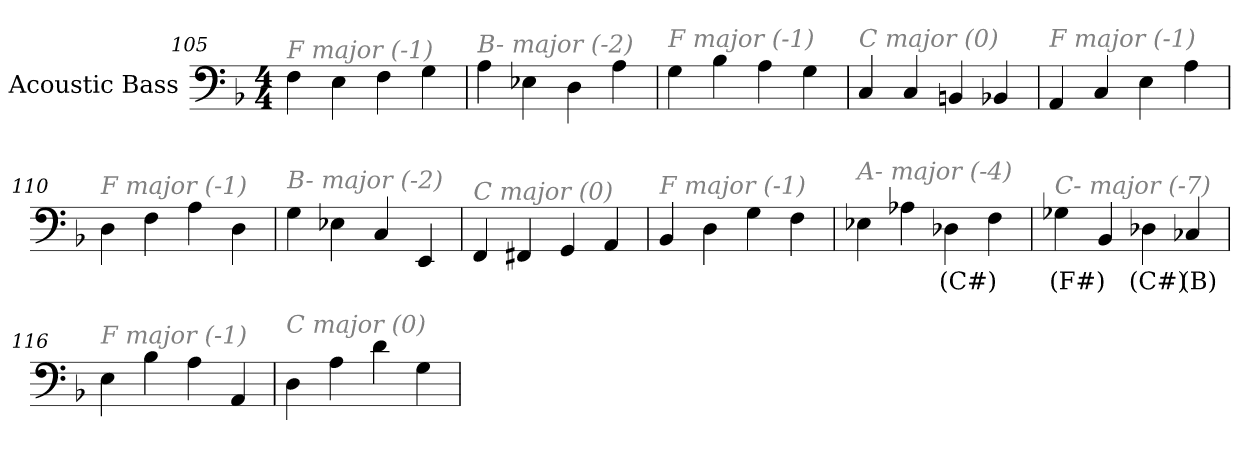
**kern	**text
*part1	*part1
*staff1	*staff1
*I"Acoustic Bass	*
*clefF4	*
*ITrd7c12	*
*k[b-]	*
*F:	*
*M4/4	*
=105	=105
!LO:TX:i:color=#808080:t=F major (-1)	!
4FF	.
4EE	.
4FF	.
4GG	.
=106	=106
!LO:TX:i:color=#808080:t=B- major (-2)	!
4AA	.
4EE-X	.
4DD	.
4AA	.
=107	=107
!LO:TX:i:color=#808080:t=F major (-1)	!
4GG	.
4BB-	.
4AA	.
4GG	.
=108	=108
!LO:TX:i:color=#808080:t=C major (0)	!
4CC	.
4CC	.
4BBBn	.
4BBB-X	.
=109	=109
!LO:TX:i:color=#808080:t=F major (-1)	!
4AAA	.
4CC	.
4EE	.
4AA	.
=110	=110
!LO:TX:i:color=#808080:t=F major (-1)	!
4DD	.
4FF	.
4AA	.
4DD	.
=111	=111
!LO:TX:i:color=#808080:t=B- major (-2)	!
4GG	.
4EE-X	.
4CC	.
4EEE	.
=112	=112
!LO:TX:i:color=#808080:t=C major (0)	!
4FFF	.
4FFF#X	.
4GGG	.
4AAA	.
=113	=113
!LO:TX:i:color=#808080:t=F major (-1)	!
4BBB-	.
4DD	.
4GG	.
4FF	.
=114	=114
!LO:TX:i:color=#808080:t=A- major (-4)	!
4EE-X	.
4AA-X	.
4DD-Xi	(C#)
4FF	.
=115	=115
!LO:TX:i:color=#808080:t=C- major (-7)	!
4GG-Xi	(F#)
4BBB-	.
4DD-Xi	(C#)
4CC-Xi	(B)
=116	=116
!LO:TX:i:color=#808080:t=F major (-1)	!
4EE	.
4BB-	.
4AA	.
4AAA	.
=117	=117
!LO:TX:i:color=#808080:t=C major (0)	!
4DD	.
4AA	.
4D	.
4GG	.
=	=
*-	*-
